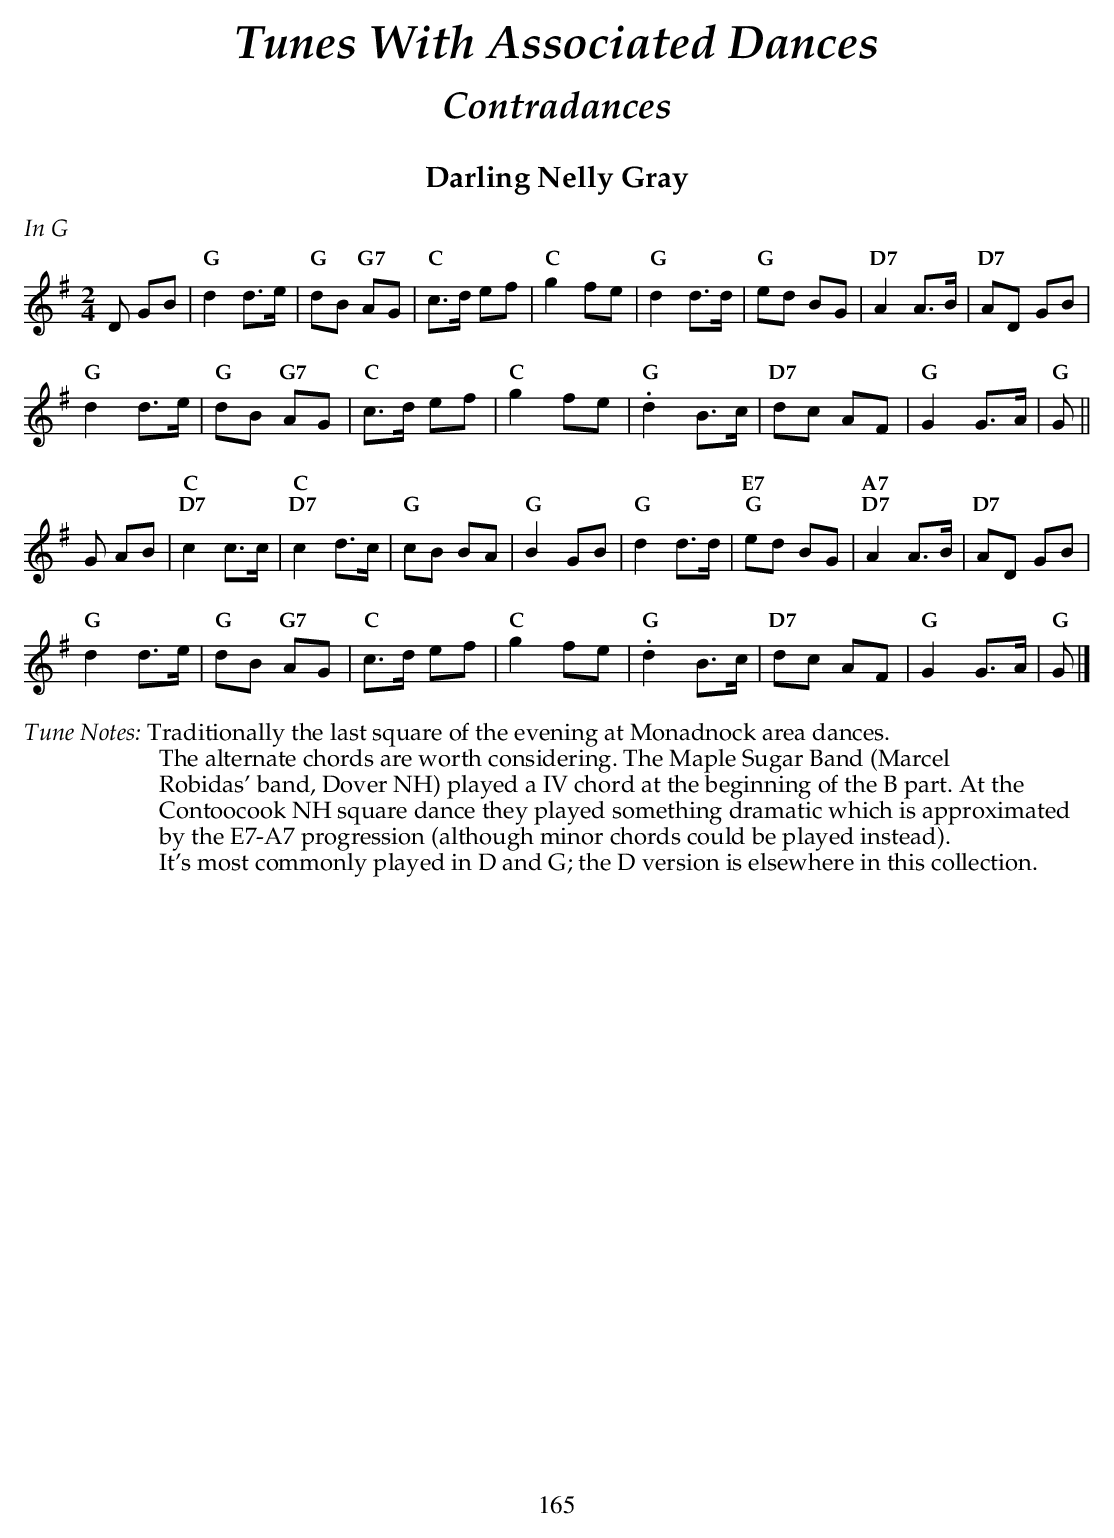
X:1
T:Darling Nelly Gray
M:2/4
L:1/8
K:G
%%text $2In G$0
D GB |\
"G" d2 d>e | "G" dB "G7" AG | "C" c>d ef  | "C" g2fe |\
"G" d2 d>d | "G" ed BG      | "D7" A2 A>B | "D7" AD GB |
"G" d2 d>e | "G" dB "G7" AG | "C" c>d ef  | "C" g2fe |\
"G" .d2 B>c |"D7" dc AF     | "G" G2 G>A  | "G" G ||
G AB |\
"C""D7" c2 c>c | "C""D7" c2d>c | "G" cB BA  | "G" B2GB |\
"G" d2 d>d     | "E7""G" ed BG | "A7""D7" A2 A>B | "D7" AD GB |
"G" d2 d>e     |"G" dB "G7" AG |"C" c>d ef  | "C" g2fe |\
"G" .d2 B>c    |"D7" dc AF     | "G" G2 G>A | "G" G |]
